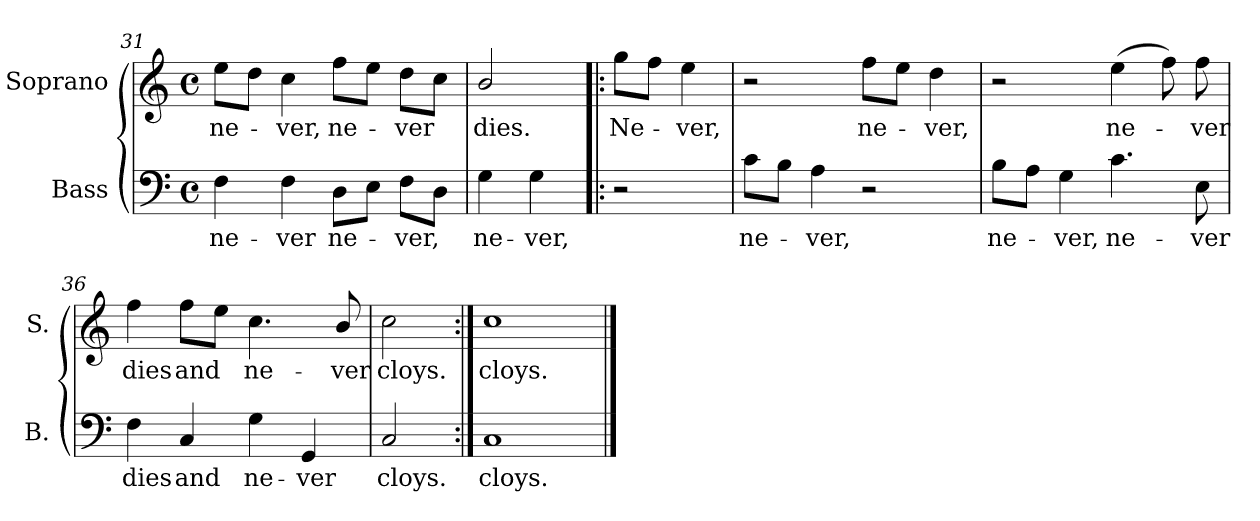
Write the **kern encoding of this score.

**kern	**text	**kern	**text
*part2	*part2	*part1	*part1
*staff2	*staff2	*staff1	*staff1
*I"Bass	*	*I"Soprano	*
*I'B.	*	*I'S.	*
*clefF4	*	*clefG2	*
*k[]	*	*k[]	*
*C:	*	*C:	*
*M4/4	*	*M4/4	*
*met(c)	*	*met(c)	*
=31	=31	=31	=31
!	!LO:LY:b:color=#000000	!	!
!	!	!	!LO:LY:b:color=#000000
4Fi\	ne-	8eei\L	ne-
.	.	8ddi\J	.
!	!LO:LY:b:color=#000000	!	!
!	!	!	!LO:LY:b:color=#000000
4Fi\	-ver	4cci\	-ver,
!	!LO:LY:b:color=#000000	!	!
!	!	!	!LO:LY:b:color=#000000
8Di\L	ne-	8ffi\L	ne-
8Ei\J	.	8eei\J	.
!	!LO:LY:b:color=#000000	!	!
!	!	!	!LO:LY:b:color=#000000
8Fi\L	-ver,	8ddi\L	-ver
8Di\J	.	8cci\J	.
=32	=32	=32	=32
!	!LO:LY:b:color=#000000	!	!
!	!	!	!LO:LY:b:color=#000000
4Gi\	ne-	2bi/	dies.
!	!LO:LY:b:color=#000000	!	!
4Gi\	-ver,	.	.
!!LO:LB:g=z
=33!|:	=33!|:	=33!|:	=33!|:
!	!	!	!LO:LY:b:color=#000000
2r	.	8ggi\L	Ne-
.	.	8ffi\J	.
!	!	!	!LO:LY:b:color=#000000
.	.	4eei\	-ver,
=34	=34	=34	=34
!	!LO:LY:b:color=#000000	!	!
8ci\L	ne-	2r	.
8Bi\J	.	.	.
!	!LO:LY:b:color=#000000	!	!
4Ai\	-ver,	.	.
!	!	!	!LO:LY:b:color=#000000
2r	.	8ffi\L	ne-
.	.	8eei\J	.
!	!	!	!LO:LY:b:color=#000000
.	.	4ddi\	-ver,
=35	=35	=35	=35
!	!LO:LY:b:color=#000000	!	!
8Bi\L	ne-	2r	.
8Ai\J	.	.	.
!	!LO:LY:b:color=#000000	!	!
4Gi\	-ver,	.	.
!	!LO:LY:b:color=#000000	!	!
!	!	!	!LO:LY:b:color=#000000
4.ci\	ne-	(4eei\	ne-
.	.	8ffi\)	.
!	!LO:LY:b:color=#000000	!	!
!	!	!	!LO:LY:b:color=#000000
8Ei\	-ver	8ffi\	-ver
=36	=36	=36	=36
!	!LO:LY:b:color=#000000	!	!
!	!	!	!LO:LY:b:color=#000000
4Fi\	dies	4ffi\	dies
!	!LO:LY:b:color=#000000	!	!
!	!	!	!LO:LY:b:color=#000000
4Ci/	and	8ffi\L	and
.	.	8eei\J	.
!	!LO:LY:b:color=#000000	!	!
!	!	!	!LO:LY:b:color=#000000
4Gi\	ne-	4.cci\	ne-
!	!LO:LY:b:color=#000000	!	!
4GGi/	-ver	.	.
!	!	!	!LO:LY:b:color=#000000
.	.	8bi/	-ver
=37	=37	=37	=37
!	!LO:LY:b:color=#000000	!	!
!	!	!	!LO:LY:b:color=#000000
2Ci/	cloys.	2cci\	cloys.
=38:|!	=38:|!	=38:|!	=38:|!
!	!LO:LY:b:color=#000000	!	!
!	!	!	!LO:LY:b:color=#000000
1Ci	cloys.	1cci	cloys.
==	==	==	==
*-	*-	*-	*-
